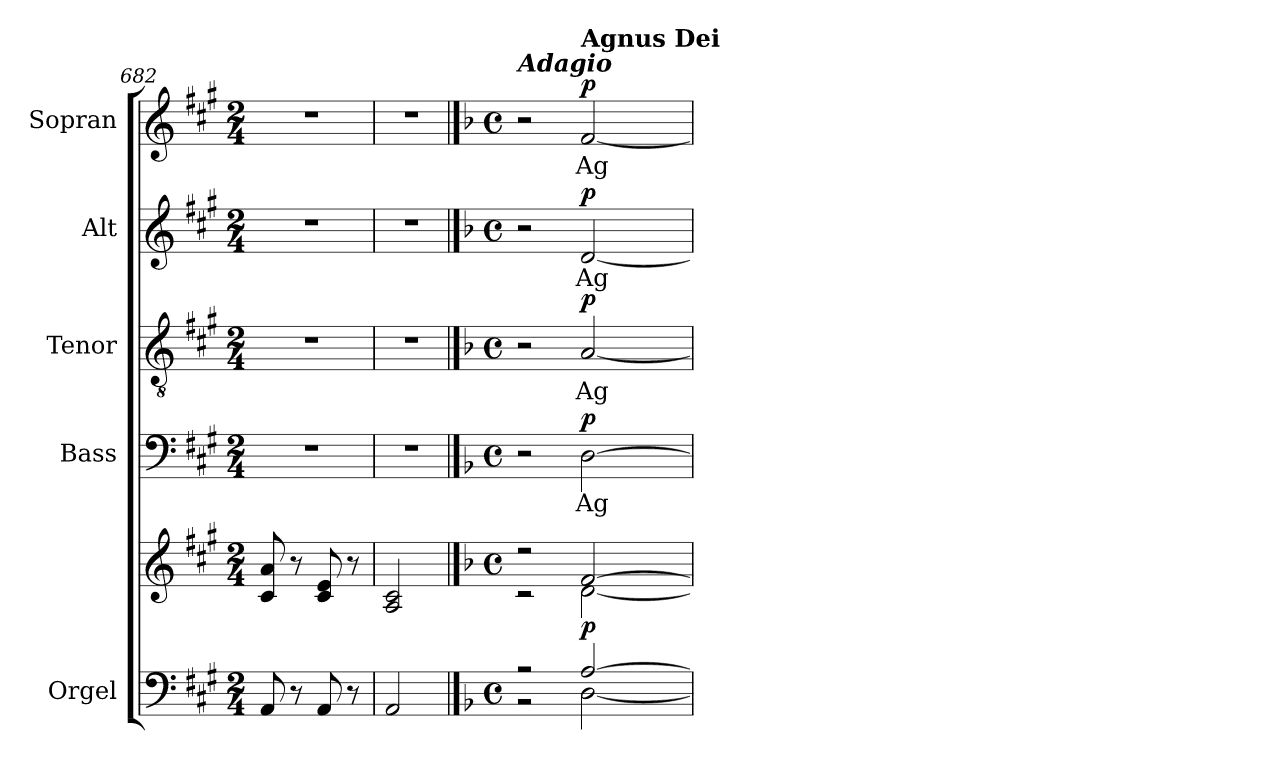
**kern	**kern	**dynam	**kern	**text	**dynam	**kern	**text	**dynam	**kern	**text	**dynam	**kern	**text	**dynam
*part5	*part5	*part5	*part4	*part4	*part4	*part3	*part3	*part3	*part2	*part2	*part2	*part1	*part1	*part1
*staff6	*staff5	*staff5/6	*staff4	*staff4	*staff4	*staff3	*staff3	*staff3	*staff2	*staff2	*staff2	*staff1	*staff1	*staff1
*I"Orgel	*	*	*I"Bass	*	*	*I"Tenor	*	*	*I"Alt	*	*	*I"Sopran	*	*
*I'Org.	*	*	*I'B.	*	*	*I'T.	*	*	*I'A.	*	*	*I'S.	*	*
*clefF4	*clefG2	*	*clefF4	*	*	*clefGv2	*	*	*clefG2	*	*	*clefG2	*	*
*k[f#c#g#]	*k[f#c#g#]	*	*k[f#c#g#]	*	*	*k[f#c#g#]	*	*	*k[f#c#g#]	*	*	*k[f#c#g#]	*	*
*A:	*A:	*	*A:	*	*	*A:	*	*	*A:	*	*	*A:	*	*
*M2/4	*M2/4	*	*M2/4	*	*	*M2/4	*	*	*M2/4	*	*	*M2/4	*	*
=682	=682	=682	=682	=682	=682	=682	=682	=682	=682	=682	=682	=682	=682	=682
8AA/	8c#/ 8a/	.	2r	.	.	2r	.	.	2r	.	.	2r	.	.
8r	8r	.	.	.	.	.	.	.	.	.	.	.	.	.
8AA/	8c#/ 8e/	.	.	.	.	.	.	.	.	.	.	.	.	.
8r	8r	.	.	.	.	.	.	.	.	.	.	.	.	.
=683	=683	=683	=683	=683	=683	=683	=683	=683	=683	=683	=683	=683	=683	=683
2AA/	2A/ 2c#/	.	2r	.	.	2r	.	.	2r	.	.	2r	.	.
!!LO:LB:g=z
==684	==684	==684	==684	==684	==684	==684	==684	==684	==684	==684	==684	==684	==684	==684
*k[b-]	*k[b-]	*	*k[b-]	*	*	*k[b-]	*	*	*k[b-]	*	*	*k[b-]	*	*
*F:	*F:	*	*F:	*	*	*F:	*	*	*F:	*	*	*F:	*	*
*M4/4	*M4/4	*	*M4/4	*	*	*M4/4	*	*	*M4/4	*	*	*M4/4	*	*
*met(c)	*met(c)	*	*met(c)	*	*	*met(c)	*	*	*met(c)	*	*	*met(c)	*	*
*^	*^	*	*	*	*	*	*	*	*	*	*	*	*	*
!	!	!	!	!	!	!	!	!	!	!	!	!	!	!LO:TX:a:Bi:t=Adagio	!	!
2r	2r	2r	2r	.	2r	.	.	2r	.	.	2r	.	.	2r	.	.
!	!	!	!	!	!	!	!	!	!	!	!	!	!	!LO:TX:a:B:t=Agnus Dei	!	!
!	!	!	!	!LO:DY:b	!	!LO:LY:b	!LO:DY:a	!	!LO:LY:b	!LO:DY:a	!	!LO:LY:b	!LO:DY:a	!	!LO:LY:b	!LO:DY:a
[>2A/	[<2D\	[>2f/	[<2d\	p	[2D\	Ag-	p	[2A/	Ag-	p	[2d/	Ag-	p	[2f/	Ag-	p
*v	*v	*	*	*	*	*	*	*	*	*	*	*	*	*	*	*
*	*v	*v	*	*	*	*	*	*	*	*	*	*	*	*	*
=	=	=	=	=	=	=	=	=	=	=	=	=	=	=
*-	*-	*-	*-	*-	*-	*-	*-	*-	*-	*-	*-	*-	*-	*-
